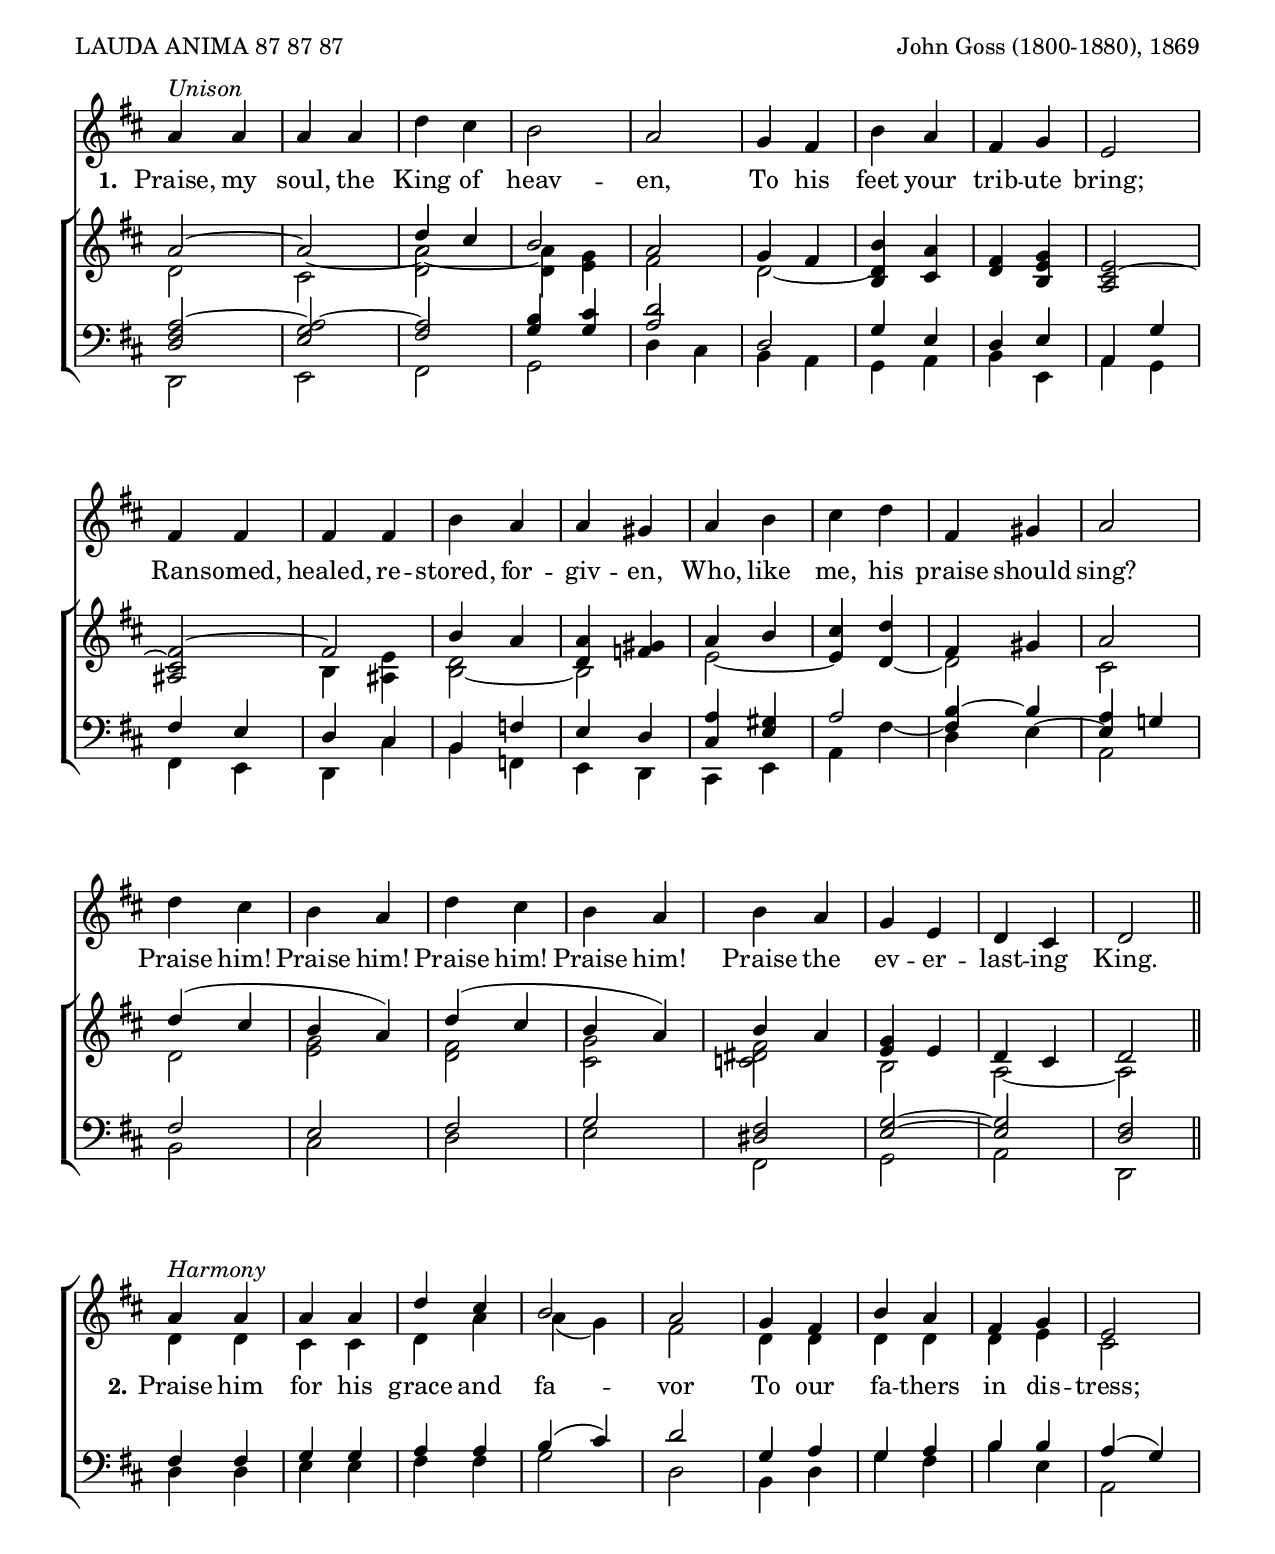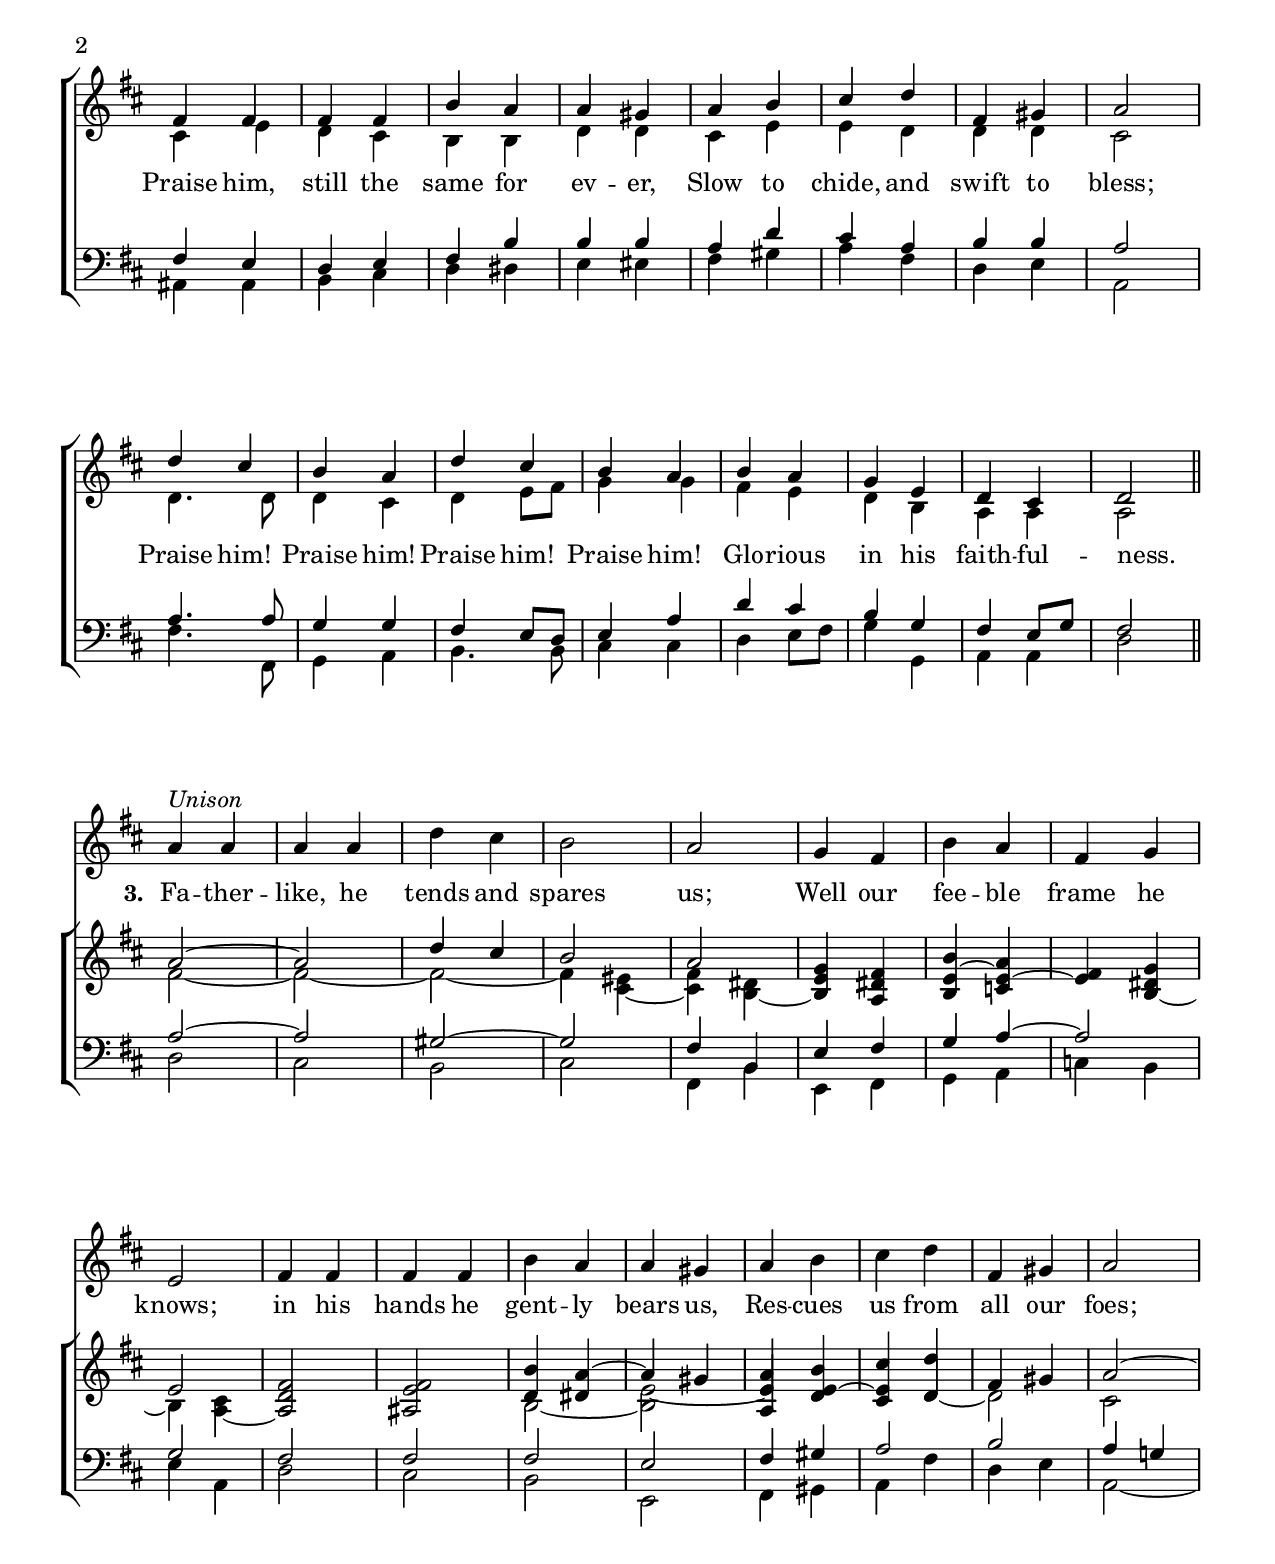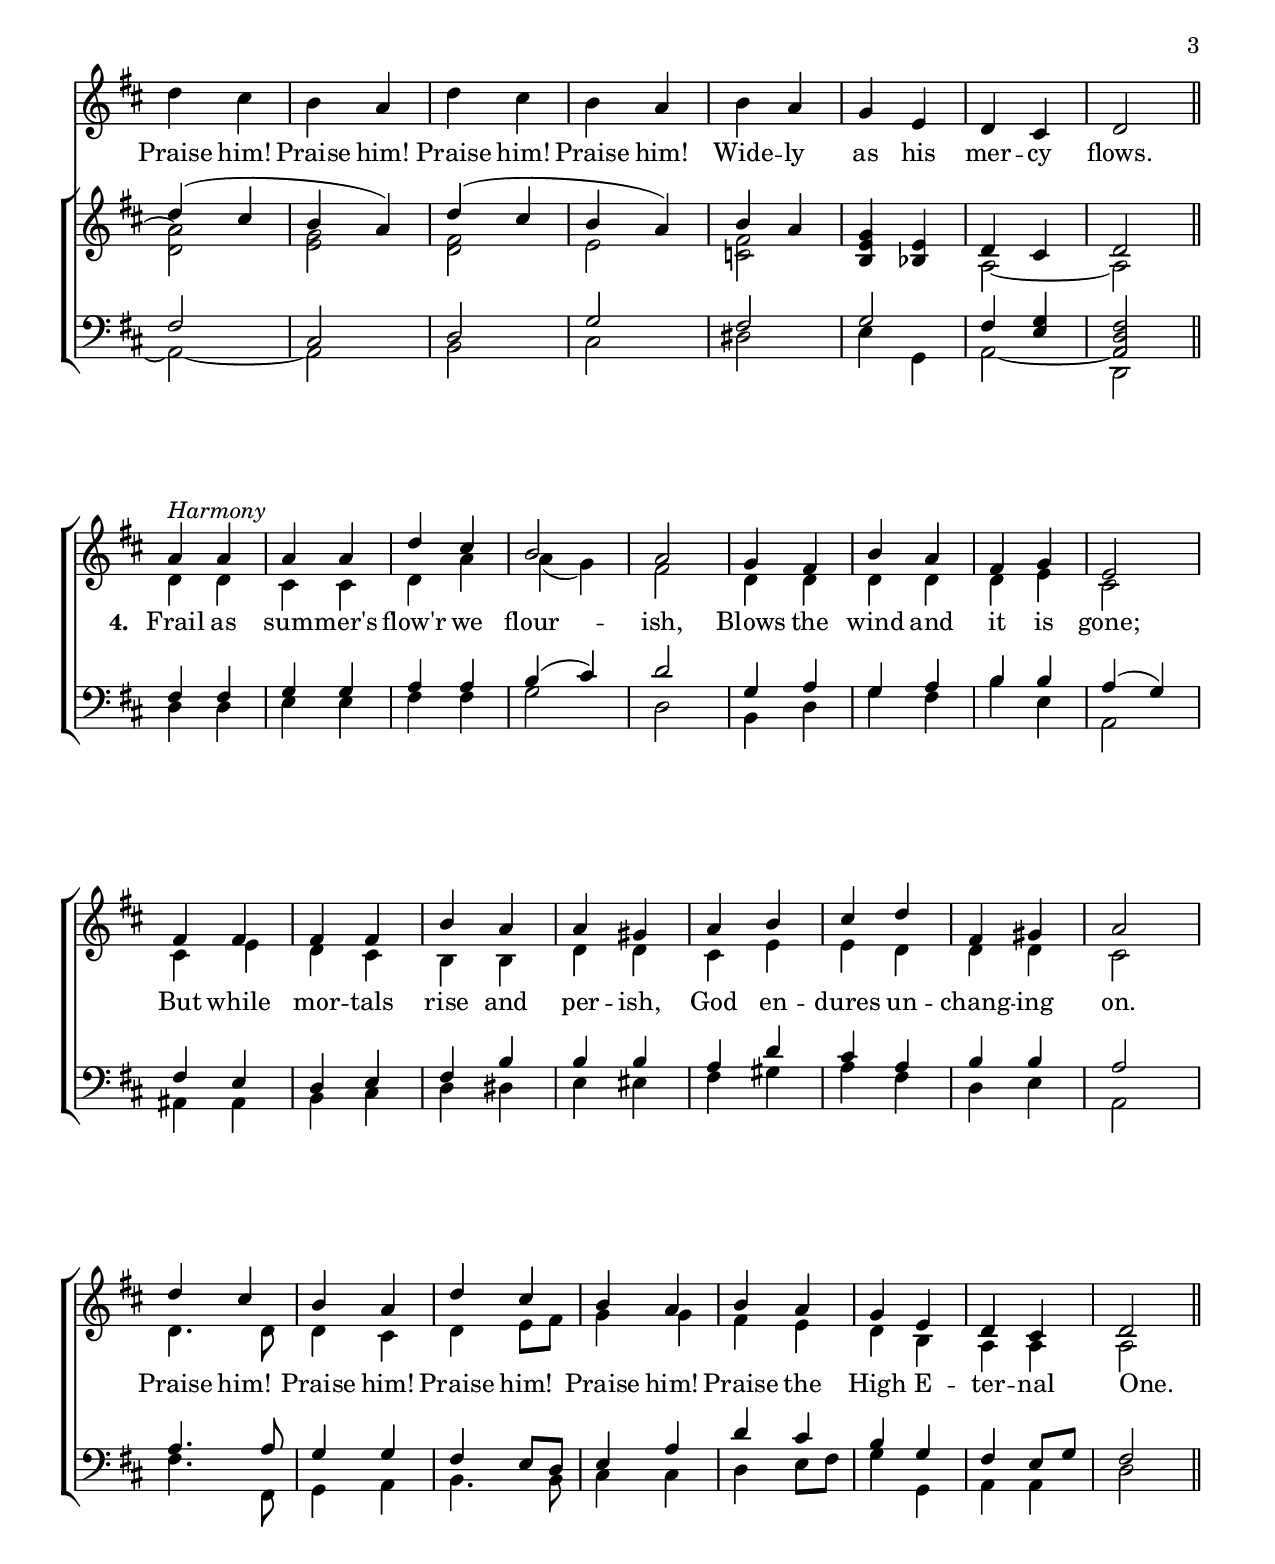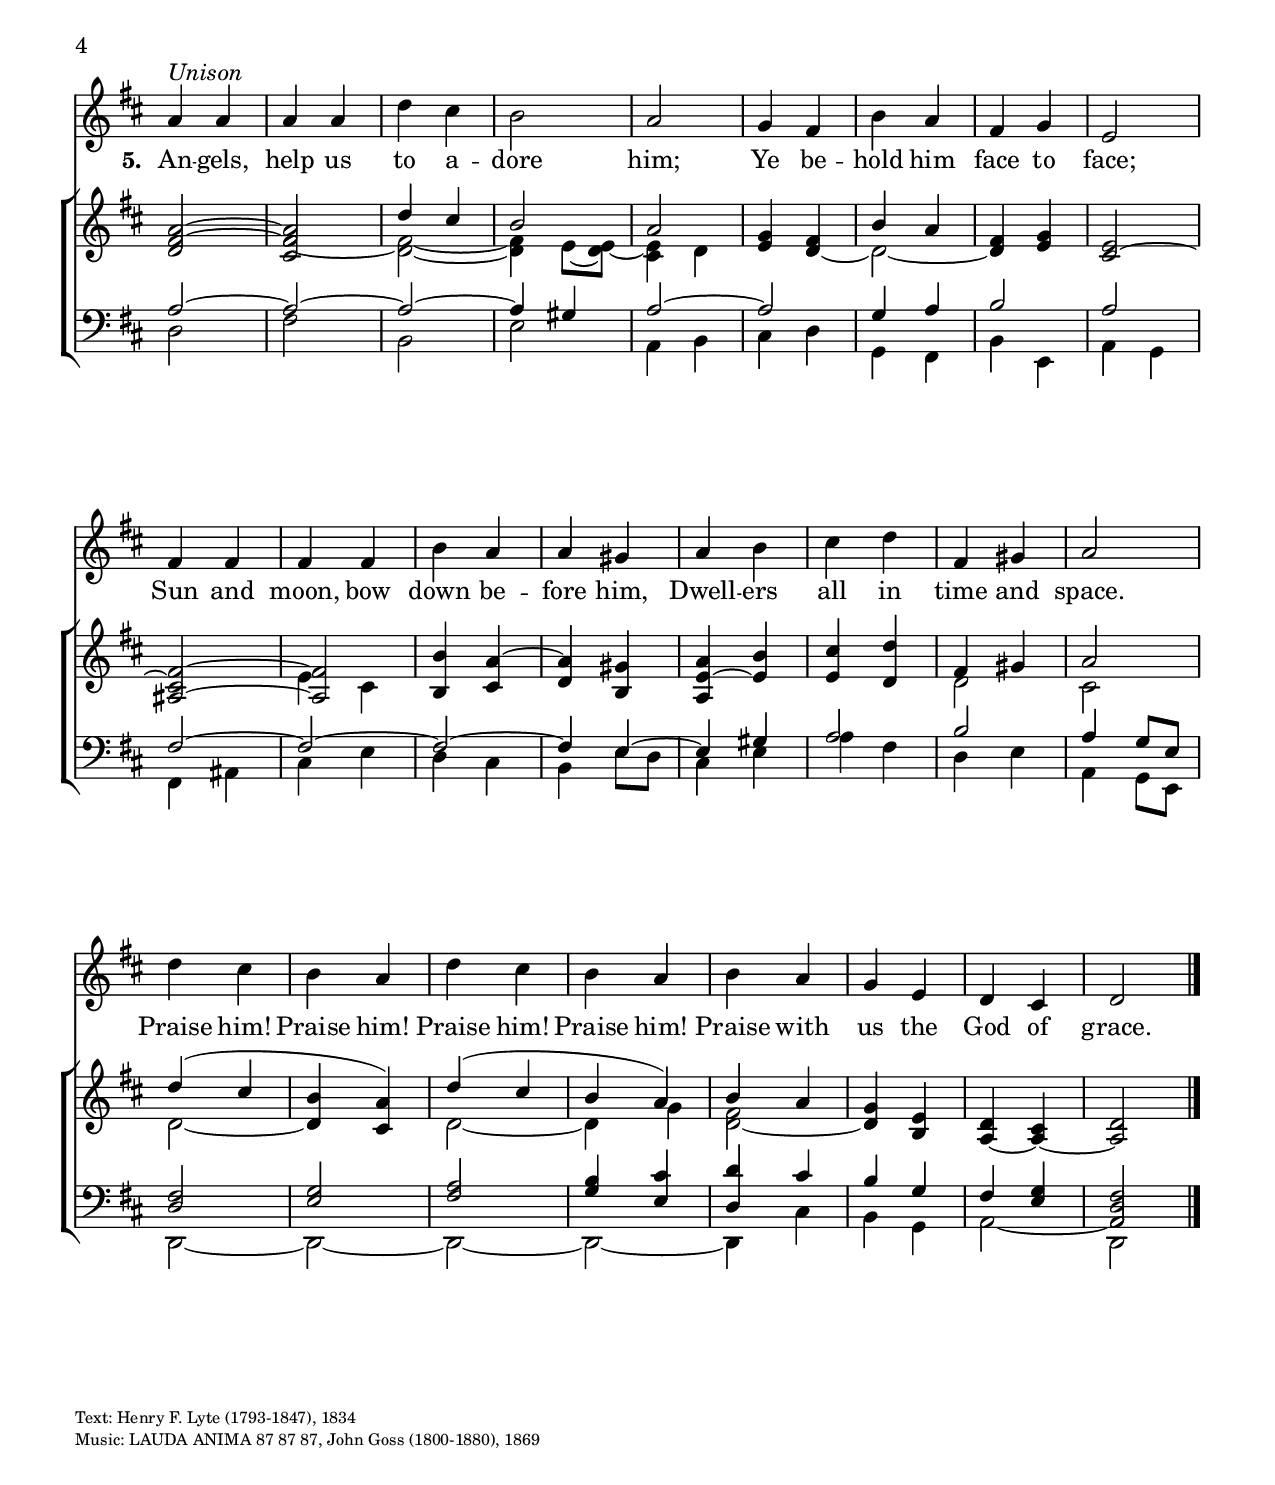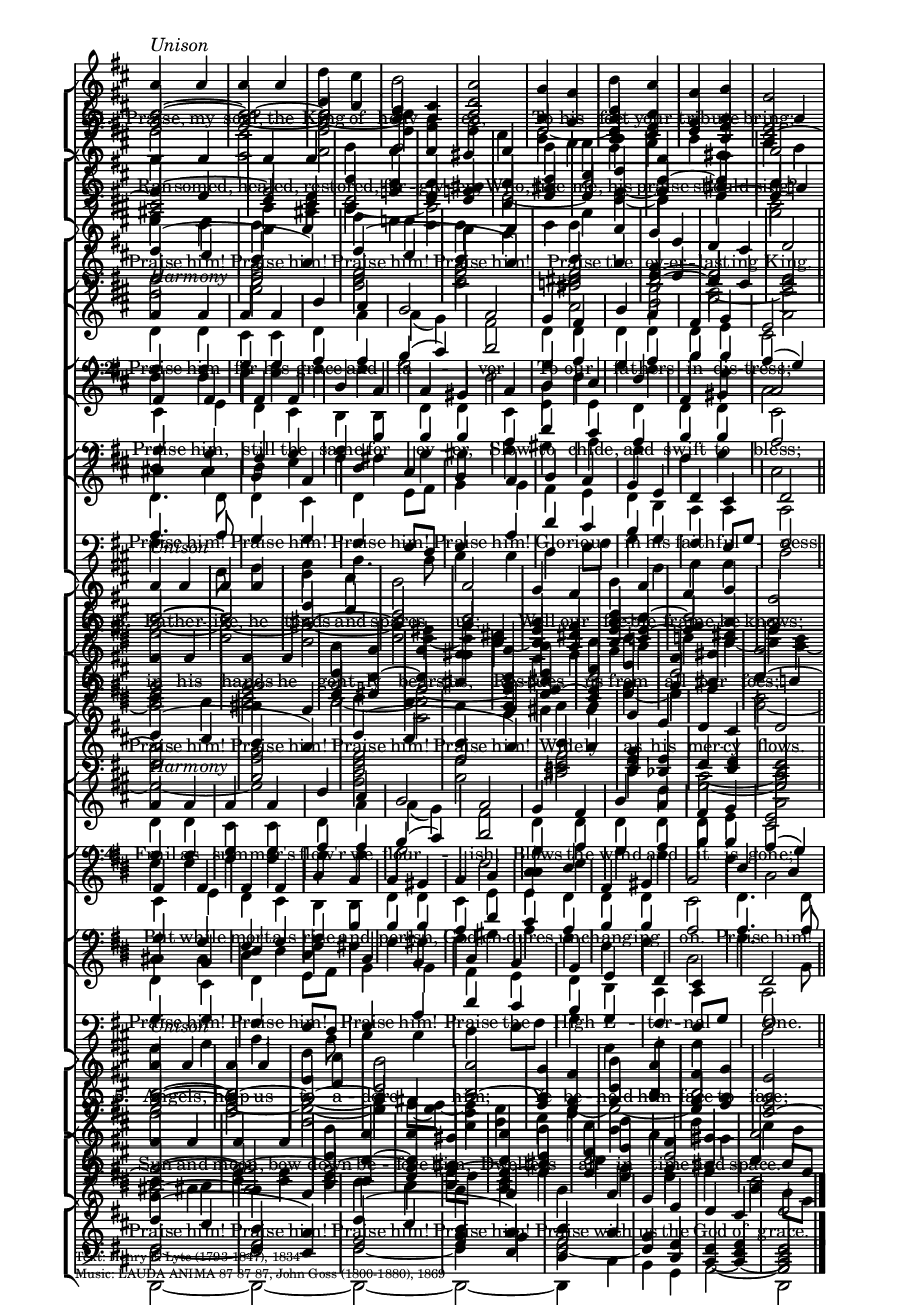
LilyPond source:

\version "2.22.2"

\include "english.ly"
\include "hymn_definitions.ly"

refs = \markup {
  \fontsize #-3 {
    \left-column {
      \wordwrap {
        Text: Henry F. Lyte (1793-1847), 1834
      }
      \wordwrap {
        Music: LAUDA ANIMA  87 87 87, John Goss (1800-1880), 1869
      }
    }
  }
}

top = \markup {
  \fill-line {
    \column {
      \line {LAUDA ANIMA  87 87 87}
    }
    \right-column{
      \line {John Goss (1800-1880), 1869}
    }
  }
}

bottom = \markup  {
  \fill-line {
    \null 
    \right-column {
      \line {Henry F. Lyte (1793-1847), 1834}
    }
  } 
}

\header {
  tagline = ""
}

global = {
  \key d \major
  \time 2/4
  \autoBeamOff
  \set Staff.midiInstrument = "church organ"
}

melody = \relative c'' {
  \global
  %verse 1
a4^\markup {\italic Unison} a |
a a|
d cs |
b2 |
a2 |
g4 fs |
b a |
fs g |
e2 |

fs4 fs |
fs fs |
b a |
a gs |
a b |
cs d |
fs, gs |
a2 |

d4 cs |
b a |
d cs |
b a |
b a |
g e |
d cs |
d2 \bar "||" \break

%verse 2
R2 |
R2 |
R2 |
R2 |
R2 |
R2 |
R2 |
R2 |
R2 |

R2 |
R2 |
R2 |
R2 |
R2 |
R2 |
R2 |
R2 |

R2 |
R2 |
R2 |
R2 |
R2 |
R2 |
R2 |
R2 | 

%verse 3
a'4^\markup {\italic Unison} a |
a a|
d cs |
b2 |
a2 |
g4 fs |
b a |
fs g |
e2 |

fs4 fs |
fs fs |
b a |
a gs |
a b |
cs d |
fs, gs |
a2 |

d4 cs |
b a |
d cs |
b a |
b a |
g e |
d cs |
d2 \bar "||" \break

%verse 4
R2 |
R2 |
R2 |
R2 |
R2 |
R2 |
R2 |
R2 |
R2 |

R2 |
R2 |
R2 |
R2 |
R2 |
R2 |
R2 |
R2 |

R2 |
R2 |
R2 |
R2 |
R2 |
R2 |
R2 |
R2 |  \bar "||" \break

%verse 5
a'4^\markup {\italic Unison} a |
a a|
d cs |
b2 |
a2 |
g4 fs |
b a |
fs g |
e2 |

fs4 fs |
fs fs |
b a |
a gs |
a b |
cs d |
fs, gs |
a2 |

d4 cs |
b a |
d cs |
b a |
b a |
g e |
d cs |
d2
\bar "|."
}

soprano = \relative c'' {
 <<{a2~ \tieDown a2~ \single \hide Stem a2}\\{s2 s2 \stemUp d4 cs }>> | 
 b2 | 
 a2 |
 g4 fs |
 <b, d b'> <cs a'> |
 <d fs> <b e g> | 
 <a cs e>2~ |
 <as cs fs>~ |
 fs'2 |
 b4 a | 
 <d, a'> <f gs> |
 a4 b |
 <e, cs'> d' |
 fs, gs a2 |
 
 d4( cs |
 b a) |
 d( cs |
 b a) |
 b4 a |
 <e g> e |
 d cs |
 d2
 
 %verse 2
 a'4^\markup {\italic Harmony} a |
a a|
d cs |
b2 |
a2 |
g4 fs |
b a |
fs g |
e2 |

fs4 fs |
fs fs |
b a |
a gs |
a b |
cs d |
fs, gs |
a2 |

d4 cs |
b a |
d cs |
b a |
b a |
g e |
d cs |
d2 \bar "||" \break

%verse 3
a'2~ |
a2 |
d4 cs |
b2 a |
<b, e g>4 <a ds fs> |
<b e~ b'> <c e~ a> |
<e fs> <b ds g> |
e2 |
<a, d fs>2 <as e' fs> |
<d b'>4 <ds a'~> |
a' gs |
<a, e' a> <d e~ b'> |
<cs e cs'> <d d'> |
fs gs | 
<<{a2~ \single \hide Stem a2 s2}

\\{s2 \stemUp \slurUp d4( cs b a)}>> |

d( cs |
b a) |
b a | 
<b, e g> <bf e> |
d cs d2

%verse 4
 a'4^\markup {\italic Harmony} a |
a a|
d cs |
b2 |
a2 |
g4 fs |
b a |
fs g |
e2 |

fs4 fs |
fs fs |
b a |
a gs |
a b |
cs d |
fs, gs |
a2 |

d4 cs |
b a |
d cs |
b a |
b a |
g e |
d cs |
d2

%verse 5
<d fs a>~ |
<cs fs a> |
d'4 cs |
b2 a2 |
<e g>4 <d fs> |
b' a |
<d, fs> <e g> |
<cs~ e>2 |
<as cs fs>~ |
<as fs'> |
<b b'>4 <cs a'~> |
<d a'> <b gs'> |
<a e'~ a>4 <e' b'> |
<e cs'> <d d'> |
fs gs a2 |

d4( cs |
<d, b'> <cs a'>) |
d'( cs |
b a) |
b a | 
<d, g> <b e> |
\tieDown <a~ d> <a~ cs> |
<a d>2
}

alto = \relative c' {
  \global
  %verse 1
  d2 |
  cs2 |
  <d a'~> |
  <d a'>4 <e g> |
  fs2 |
  d2~ |
  \stemUp d4 \stemDown s4
  s2 |
  s2 |
  s2 |
  b4 <as e'> |
  <b d>2~ |
  b2 |
  e2~ |
  \stemUp e4 d4~ |
  \stemDown d2 |
  cs2 
  
  d2 |
  <e g> |
  <d fs> |
  <cs g'> |
  <c ds fs> |
  b2 |
  a2~ |
  a2 |
  
  %verse 2
d4 d |
cs cs |
d a' |
a( g) |
fs2 |
d4 d |
d d |
d e |
cs2 |

cs4 e |
d cs |
b b |
d d |
cs e |
e d |
d d |
cs2 |

d4. d8 |
d4 cs |
d e8[ fs] |
g4 g |
fs e |
d b |
a a |
a2

%verse 3
fs'2~ |
fs~ |
fs~ |
fs4 <cs~ es> |
<cs fs> <b~ ds> |
\single \hide Stem b s4 |
s2 |
s4 \single \hide Stem b~ |
b4 <a~ cs> |
\single \hide Stem a2 |
s2 |
b2~ |
<b e~> |
\stemUp e4 \single \hide Stem d4 |
s4 d4~
\stemDown d2 cs |

<d a'>2 |
<e g> |
<d fs> |
e |
<c fs> |
s2 |
a2~ |
a

%verse 4
d4 d |
cs cs |
d a' |
a( g) |
fs2 |
d4 d |
d d |
d e |
cs2 |

cs4 e |
d cs |
b b |
d d |
cs e |
e d |
d d |
cs2 |

d4. d8 |
d4 cs |
d e8[ fs] |
g4 g |
fs e |
d b |
a a |
a2

%verse 5
s2 |
\once \stemUp fs'2~ |
<d fs>2~ |
<d fs>4 e8[~ <d e~>] |
<cs e>4 d |
s4 \single \hide Stem d4~ |
d2~ |
\single \hide Stem d4 s4 |
s2 |
s2 |
e4 cs |
s2 |
s2 |
s2 |
s2 |
d2 |
cs |
d2~ |
\single \hide Stem d4 s4 |
d2~ |
d4 g |
<d~ fs>2 |
\single \hide Stem d4 s4 |
s2 |
s2

}

tenor = \relative c {
  \global
  %verse 1
  <d fs a>2~ |
  <e g a>~ |
  <fs a> |
  <g b>4 <g cs> |
  <a d>2 |
  d,2 |
  g4 e |
  d e |
  a, g' |
  fs e |
  d cs |
  b f' |
  e d |
  <cs a'> <e gs> |
  a2 |
  <fs b>4~ b |
  <e, a> g! |
  fs2 |
  e |
  fs |
  g |
  <ds fs>2 |
  <e g>~ |
  <e g> |
  <d fs> |
  
  %verse 2
fs4 fs |
g g |
a a |
b( cs) |
d2 |
g,4 a |
g a |
b b |
a( g) |

fs4 e |
d e |
fs b |
b b |
a d |
cs a |
b b |
a2 |

a4. a8 |
g4 g |
fs e8[ d] |
e4 a |
d cs |
b g |
fs e8[ g] |
fs2

%verse 3
a2~ |
a2 |
gs2~ |
gs |
fs4 b, |
e fs |
g a~ |
a2 |
g |
fs |
fs |
fs |
e |
fs4 gs |
a2 |
b |
a4 g! |
fs2 |
cs |
d |
g |
fs |
g |
fs4 <e g> |
<a, d fs>2 |

%verse 4
fs'4 fs |
g g |
a a |
b( cs) |
d2 |
g,4 a |
g a |
b b |
a( g) |

fs4 e |
d e |
fs b |
b b |
a d |
cs a |
b b |
a2 |

a4. a8 |
g4 g |
fs e8[ d] |
e4 a |
d cs |
b g |
fs e8[ g] |
fs2

%verse 5
a2~ |
a~ |
a2~ |
a4 gs |
a2~ |
a |
g4 a |
b2 |
a |
fs2~ |
fs~ |
fs2~ |
fs4 e4~ |
e gs | 
a2 |
b |
a4 g8[ e] |

<d fs>2 |
<e g> |
<fs a> |
<g b>4 <e cs'> |
<d d'> cs' b g |
fs <e g> |
<a, d fs>2
}

bass = \relative c, {
  \global
  %verse1
  d2 |
  e |
  fs |
  g |
  d'4 cs |
  b a |
  g a |
  b e, |
  a g |
  fs e |
  d cs' |
  b f |
  e d |
  cs e |
  <<{\stemDown s2 d'4 e~ \single \hide Stem e s}\\{ a,4 fs'~ \stemUp fs s \stemDown a,2}>> 
  
 b2 | 
 cs |
 d | 
 e |
 fs, |
 g |
 a |
 d,
  
  %verse 2
d'4 d |
e e fs fs |
g2 |
d2 |
b4 d |
g fs |
b e, |
a,2 |

as4 as |
b cs |
d ds |
e es |
fs gs |
a fs |
d e |
a,2 |

fs'4. fs,8 |
g4 a |
b4. b8 |
cs4 cs |
d e8[ fs] |
g4 g, |
a a |
d2

%verse 3
d2 |
cs |
b |
cs |
fs,4 b |
e, fs |
g a |
c b |
e a, |
d2 |
cs |
b |
e, |
fs4 gs |
a fs' |
d e |
a,2~ |

a2~ |
a |
b |
cs |
ds |
e4 g, |
<<{\stemDown \tieDown a2~ \stemUp a2}\\{s2 d,2}>>

%verse 4
d'4 d |
e e fs fs |
g2 |
d2 |
b4 d |
g fs |
b e, |
a,2 |

as4 as |
b cs |
d ds |
e es |
fs gs |
a fs |
d e |
a,2 |

fs'4. fs,8 |
g4 a |
b4. b8 |
cs4 cs |
d e8[ fs] |
g4 g, |
a a |
d2

%verse 5
d2 |
fs |
b, |
e |
a,4 b |
cs d |
g, fs |
b e, |
a g |
fs as |
cs e |
d cs |
b e8[ d] |
cs4 e |
a fs |
d e |
a, g8[ e] |

d2~ |
d2~ |
d2~ |
d2~ |
d4 cs' |
b g |
<<{\stemDown \tieDown a2~ \stemUp a2}\\{s2 d,2}>>
}

verseOne = \lyricmode {
  \set stanza = "1. "
  Praise, my soul, the King of heav -- en,
  To his feet your trib -- ute bring;
  Ran -- somed, healed, re -- stored, for -- giv -- en,
  Who, like me, his praise should sing?
Praise him! Praise him! Praise him! Praise him!
  Praise the ev -- er -- last -- ing King.


  \set stanza = "3. "
Fa -- ther -- like, he tends and spares us;
Well our fee -- ble frame he knows;
in his hands he gent -- ly bears us, 
Res -- cues us from all our foes;
Praise him! Praise him! Praise him! Praise him!
Wide -- ly as his mer -- cy flows.

  
  \set stanza = "5. "
  An -- gels, help us to a -- dore him;
  Ye be -- hold him face to face;
  Sun and moon, bow down be -- fore him,
  Dwell -- ers all in time and space.
Praise him! Praise him! Praise him! Praise him!
  Praise with us the God of grace.
}

verseTwo = \lyricmode {
    _ _ _ _ _ _ _ _
  _ _ _ _ _ _ _
  _ _ _ _ _ _ _ _
  _ _ _ _ _ _ 
  
  \set stanza = "2."
Praise him for his grace and fa -- vor
To our fa -- thers in dis -- tress;
Praise him, still the same for ev -- er,
Slow to chide, and swift to bless;
Praise him! Praise him! Praise him! Praise him!
Glo --  rious in his faith -- ful -- ness.
  
    _ _ _ _ _ _ _ _
  _ _ _ _ _ _ _
  _ _ _ _ _ _ _ _
  _ _ _ _ _
  
    \set stanza = "4. "
Frail as sum -- mer's flow'r we flour -- ish,
Blows the wind and it is gone;
But while mor -- tals rise and per -- ish,
God en -- dures un -- chang -- ing on.
Praise him! Praise him! Praise him! Praise him!
Praise the High E -- ter -- nal One.

  _ _ _ _ _ _ _ _
  _ _ _ _ _ _ _
  _ _ _ _ _ _ _ _
  _ _ _ _ _ _ _
}

#(set-global-staff-size 20)
\book {
  \include "hymn_paper_multipage.ly"
  \header {
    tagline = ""
  }
  \top
  \score {
    <<
    \new Staff
      \new Voice = "chorus" { \melody }
            \new Lyrics  \lyricsto chorus \verseOne
    \new ChoirStaff <<
      \new Staff  <<
        \new Voice = "soprano" { \voiceOne \soprano }
        \new Voice = "alto" { \voiceTwo \alto }
        \new Lyrics  \lyricsto soprano \verseTwo
      >>
      \new Staff  <<
        \clef bass
        \new Voice = "tenor" { \voiceOne \tenor }
        \new Voice = "bass" { \voiceTwo \bass }
      >>
    >>
    >>
    \midi {
      \context {
        \Score
        tempoWholesPerMinute = #(ly:make-moment 100 4)
      }
    }
   \layout {
  indent = 0.0\cm
  ragged-right = ##f
  %ragged-last = ##t
  \context {
    \Score
    \remove "Bar_number_engraver"
  }
  \context {
    \Staff
    \remove "Time_signature_engraver"
  }
   \context { \Staff \RemoveEmptyStaves }
    
    }
}
  \refs
}

%%%%%%
%%%%%%
%%%%%%
#(set-global-staff-size 16)
#(define output-suffix "Hymnal")
\book {
  \include "lilypond-book-preamble.ly"
  \include "hymn_hymnal_paper.ly"
  \header {
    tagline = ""
  }
  \score {
    <<
    \new Staff
      \new Voice = "chorus" { \melody }
            \new Lyrics  \lyricsto chorus \verseOne
    \new ChoirStaff <<
      \new Staff  <<
        \new Voice = "soprano" { \voiceOne \soprano }
        \new Voice = "alto" { \voiceTwo \alto }
        \new Lyrics  \lyricsto soprano \verseTwo
      >>
      \new Staff  <<
        \clef bass
        \new Voice = "tenor" { \voiceOne \tenor }
        \new Voice = "bass" { \voiceTwo \bass }
      >>
    >>
    >>
    \layout {
  indent = 0.0\cm
  ragged-right = ##f
  ragged-last = ##f
  \context {
    \Score
    %**** Turns off bar numbering
    \remove "Bar_number_engraver"
  }
  \context {
    \Staff
    \remove "Time_signature_engraver"
    \RemoveEmptyStaves
  }
  \context {
    \Lyrics
    % **** Prevents lyrics from running too close together
    %\override LyricSpace #'minimum-distance = #1.2
    % **** Makes the text of lyrics a little smaller
    \override LyricText #'font-size = #0.2
    % **** Moves lines of lyrics closer together
   % \override VerticalAxisGroup #'minimum-Y-extent = #'(-1 . 1)
  }
}
  }    
  %{
\extraVerses
\markup {
  \vspace #0.5
}
  %}
  \refs
}